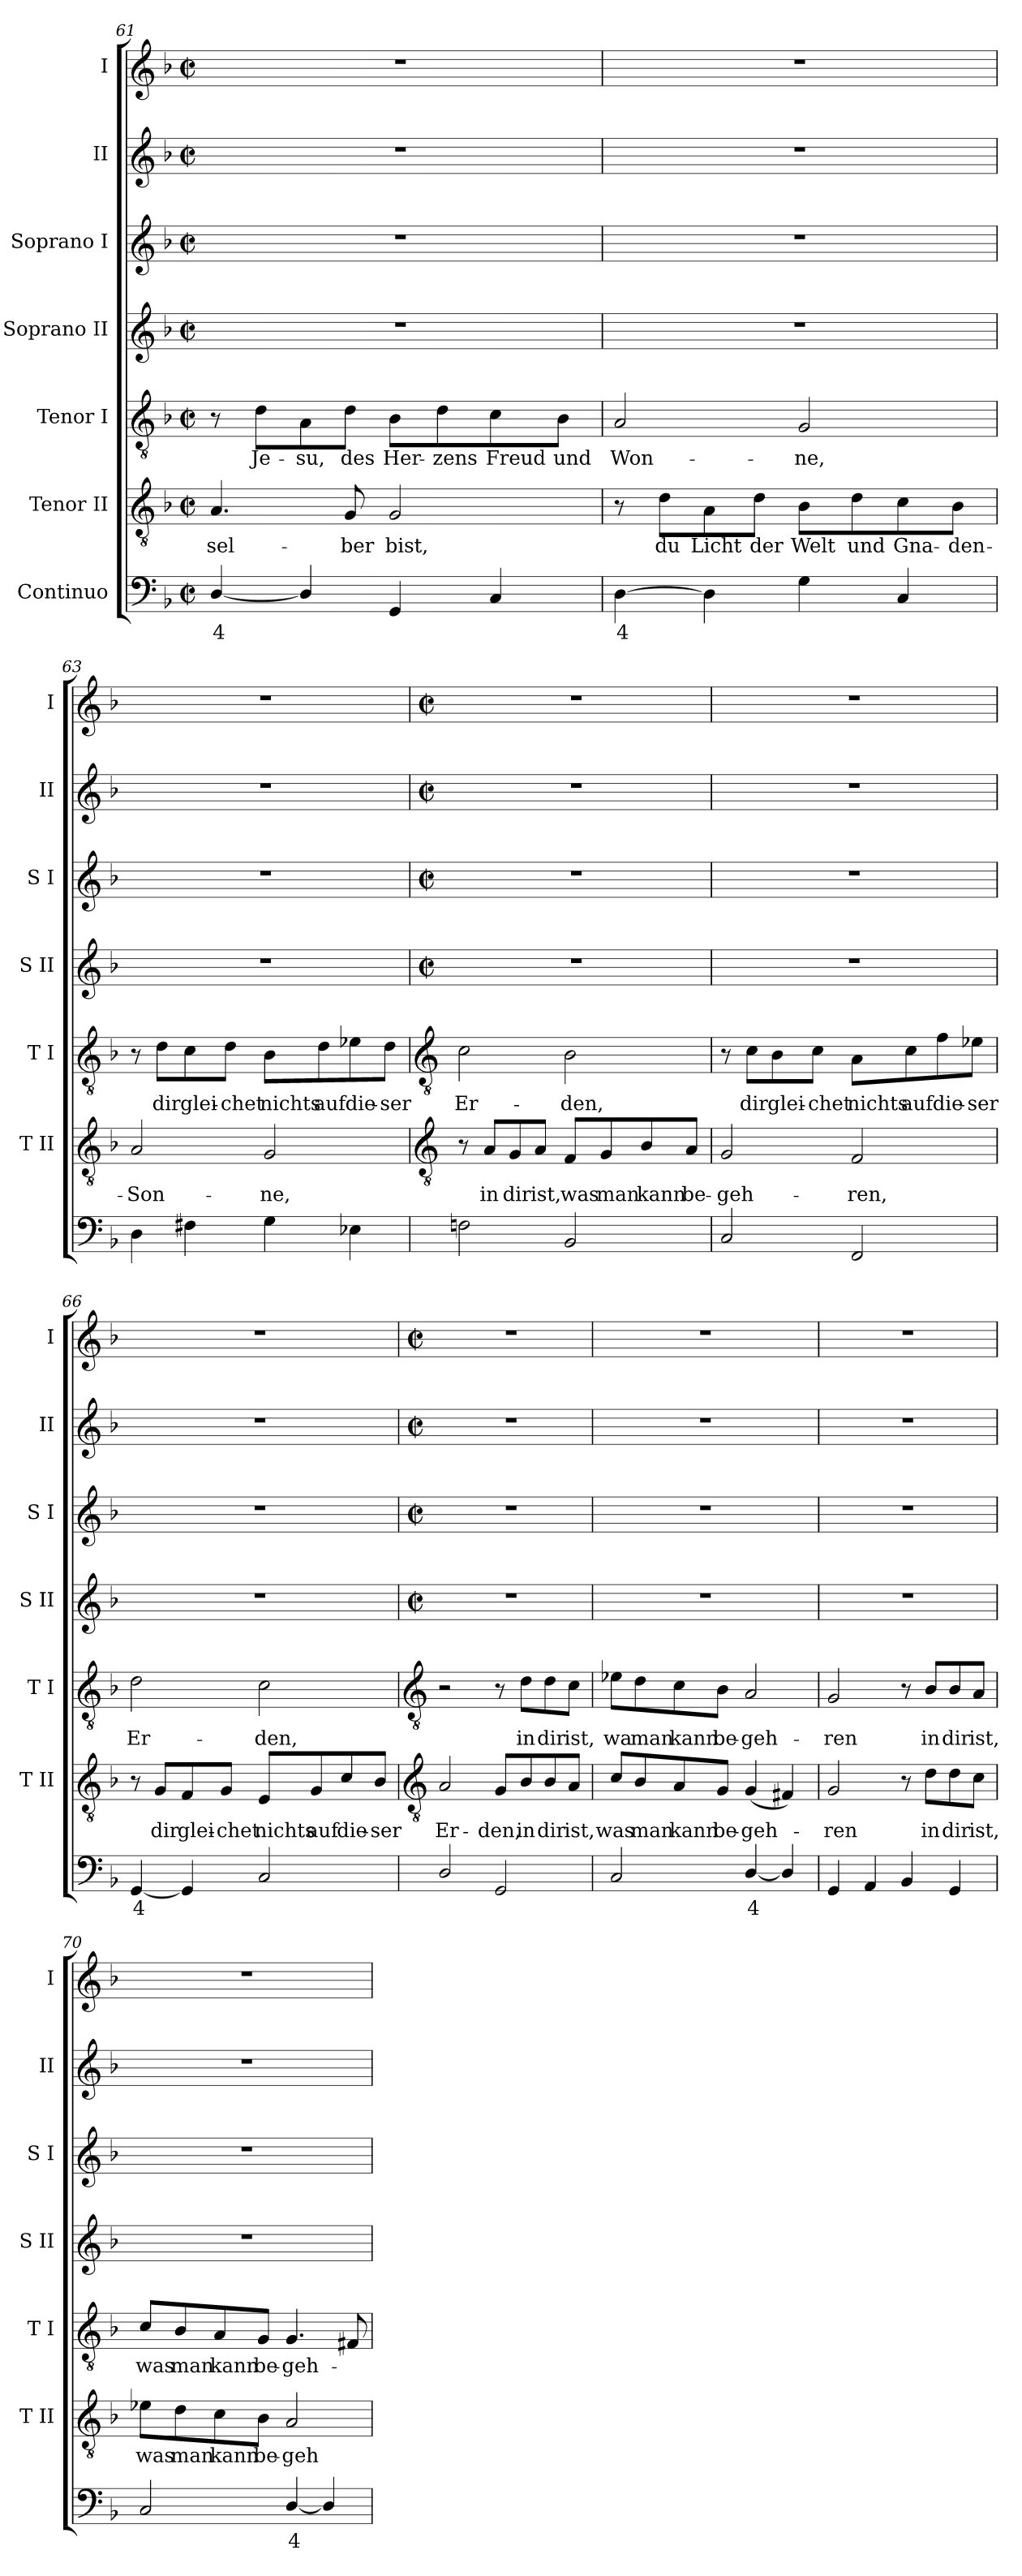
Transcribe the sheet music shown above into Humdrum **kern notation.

**kern	**text	**kern	**text	**kern	**text	**kern	**kern	**kern	**kern
*part7	*part7	*part6	*part6	*part5	*part5	*part4	*part3	*part2	*part1
*staff7	*staff7	*staff6	*staff6	*staff5	*staff5	*staff4	*staff3	*staff2	*staff1
*I"Continuo	*	*I"Tenor II	*	*I"Tenor I	*	*I"Soprano II	*I"Soprano I	*I"II	*I"I
*	*	*I'T II	*	*I'T I	*	*I'S II	*I'S I	*I'II	*I'I
!!LO:LB:g=z
*clefF4	*	*clefGv2	*	*clefGv2	*	*clefG2	*clefG2	*clefG2	*clefG2
*k[b-]	*	*k[b-]	*	*k[b-]	*	*k[b-]	*k[b-]	*k[b-]	*k[b-]
*F:	*	*F:	*	*F:	*	*F:	*F:	*F:	*F:
*M2/2	*	*M2/2	*	*M2/2	*	*M2/2	*M2/2	*M2/2	*M2/2
*met(c|)	*	*met(c|)	*	*met(c|)	*	*met(c|)	*met(c|)	*met(c|)	*met(c|)
=61	=61	=61	=61	=61	=61	=61	=61	=61	=61
!	!LO:LY:b	!	!LO:LY:b	!	!	!	!	!	!
[4D/	4	4.A	sel-	8r	.	1r	1r	1r	1r
!	!	!	!	!	!LO:LY:b	!	!	!	!
.	.	.	.	8d\L	Je-	.	.	.	.
!	!	!	!	!	!LO:LY:b	!	!	!	!
4D/]	.	.	.	8A\	-su,	.	.	.	.
!	!	!	!LO:LY:b	!	!LO:LY:b	!	!	!	!
.	.	8G	-ber	8d\J	des	.	.	.	.
!	!	!	!LO:LY:b	!	!LO:LY:b	!	!	!	!
4GG	.	2G	bist,	8B-\L	Her-	.	.	.	.
!	!	!	!	!	!LO:LY:b	!	!	!	!
.	.	.	.	8d\	-zens	.	.	.	.
!	!	!	!	!	!LO:LY:b	!	!	!	!
4C	.	.	.	8c\	Freud	.	.	.	.
!	!	!	!	!	!LO:LY:b	!	!	!	!
.	.	.	.	8B-\J	und	.	.	.	.
=62	=62	=62	=62	=62	=62	=62	=62	=62	=62
!	!LO:LY:b	!	!	!	!LO:LY:b	!	!	!	!
[4D	4	8r	.	2A	Won-	1r	1r	1r	1r
!	!	!	!LO:LY:b	!	!	!	!	!	!
.	.	8d\L	du	.	.	.	.	.	.
!	!	!	!LO:LY:b	!	!	!	!	!	!
4D]	.	8A\	Licht	.	.	.	.	.	.
!	!	!	!LO:LY:b	!	!	!	!	!	!
.	.	8d\J	der	.	.	.	.	.	.
!	!	!	!LO:LY:b	!	!LO:LY:b	!	!	!	!
4G	.	8B-\L	Welt	2G	-ne,	.	.	.	.
!	!	!	!LO:LY:b	!	!	!	!	!	!
.	.	8d\	und	.	.	.	.	.	.
!	!	!	!LO:LY:b	!	!	!	!	!	!
4C	.	8c\	Gna-	.	.	.	.	.	.
!	!	!	!LO:LY:b	!	!	!	!	!	!
.	.	8B-\J	-den-	.	.	.	.	.	.
=63	=63	=63	=63	=63	=63	=63	=63	=63	=63
!	!	!	!LO:LY:b	!	!	!	!	!	!
4D	.	2A	-Son-	8r	.	1r	1r	1r	1r
!	!	!	!	!	!LO:LY:b	!	!	!	!
.	.	.	.	8d\L	dir	.	.	.	.
!	!	!	!	!	!LO:LY:b	!	!	!	!
4F#X	.	.	.	8c\	glei-	.	.	.	.
!	!	!	!	!	!LO:LY:b	!	!	!	!
.	.	.	.	8d\J	-chet	.	.	.	.
!	!	!	!LO:LY:b	!	!LO:LY:b	!	!	!	!
4G	.	2G	-ne,	8B-\L	nichts	.	.	.	.
!	!	!	!	!	!LO:LY:b	!	!	!	!
.	.	.	.	8d\	auf	.	.	.	.
!	!	!	!	!	!LO:LY:b	!	!	!	!
4E-X	.	.	.	8e-X\	die-	.	.	.	.
!	!	!	!	!	!LO:LY:b	!	!	!	!
.	.	.	.	8d\J	-ser	.	.	.	.
!!LO:LB:g=z
=64	=64	=64	=64	=64	=64	=64	=64	=64	=64
*	*	*clefGv2	*	*clefGv2	*	*	*	*	*
*	*	*	*	*	*	*M2/2	*M2/2	*M2/2	*M2/2
*	*	*	*	*	*	*met(c|)	*met(c|)	*met(c|)	*met(c|)
!	!	!	!	!	!LO:LY:b	!	!	!	!
2Fn	.	8r	.	2c	Er-	1r	1r	1r	1r
!	!	!	!LO:LY:b	!	!	!	!	!	!
.	.	8A/L	in	.	.	.	.	.	.
!	!	!	!LO:LY:b	!	!	!	!	!	!
.	.	8G/	dir	.	.	.	.	.	.
!	!	!	!LO:LY:b	!	!	!	!	!	!
.	.	8A/J	ist,	.	.	.	.	.	.
!	!	!	!LO:LY:b	!	!LO:LY:b	!	!	!	!
2BB-	.	8F/L	was	2B-	-den,	.	.	.	.
!	!	!	!LO:LY:b	!	!	!	!	!	!
.	.	8G/	man	.	.	.	.	.	.
!	!	!	!LO:LY:b	!	!	!	!	!	!
.	.	8B-/	kann	.	.	.	.	.	.
!	!	!	!LO:LY:b	!	!	!	!	!	!
.	.	8A/J	be-	.	.	.	.	.	.
=65	=65	=65	=65	=65	=65	=65	=65	=65	=65
!	!	!	!LO:LY:b	!	!	!	!	!	!
2C	.	2G	-geh-	8r	.	1r	1r	1r	1r
!	!	!	!	!	!LO:LY:b	!	!	!	!
.	.	.	.	8c\L	dir	.	.	.	.
!	!	!	!	!	!LO:LY:b	!	!	!	!
.	.	.	.	8B-\	glei-	.	.	.	.
!	!	!	!	!	!LO:LY:b	!	!	!	!
.	.	.	.	8c\J	-chet	.	.	.	.
!	!	!	!LO:LY:b	!	!LO:LY:b	!	!	!	!
2FF	.	2F	-ren,	8A\L	nichts	.	.	.	.
!	!	!	!	!	!LO:LY:b	!	!	!	!
.	.	.	.	8c\	auf	.	.	.	.
!	!	!	!	!	!LO:LY:b	!	!	!	!
.	.	.	.	8f\	die-	.	.	.	.
!	!	!	!	!	!LO:LY:b	!	!	!	!
.	.	.	.	8e-X\J	-ser	.	.	.	.
=66	=66	=66	=66	=66	=66	=66	=66	=66	=66
!	!LO:LY:b	!	!	!	!LO:LY:b	!	!	!	!
[4GG	4	8r	.	2d	Er-	1r	1r	1r	1r
!	!	!	!LO:LY:b	!	!	!	!	!	!
.	.	8G/L	dir	.	.	.	.	.	.
!	!	!	!LO:LY:b	!	!	!	!	!	!
4GG]	.	8F/	glei-	.	.	.	.	.	.
!	!	!	!LO:LY:b	!	!	!	!	!	!
.	.	8G/J	-chet	.	.	.	.	.	.
!	!	!	!LO:LY:b	!	!LO:LY:b	!	!	!	!
2C	.	8E/L	nichts	2c	-den,	.	.	.	.
!	!	!	!LO:LY:b	!	!	!	!	!	!
.	.	8G/	auf	.	.	.	.	.	.
!	!	!	!LO:LY:b	!	!	!	!	!	!
.	.	8c/	die-	.	.	.	.	.	.
!	!	!	!LO:LY:b	!	!	!	!	!	!
.	.	8B-/J	-ser	.	.	.	.	.	.
!!LO:LB:g=z
=67	=67	=67	=67	=67	=67	=67	=67	=67	=67
*	*	*clefGv2	*	*clefGv2	*	*	*	*	*
*	*	*	*	*	*	*M2/2	*M2/2	*M2/2	*M2/2
*	*	*	*	*	*	*met(c|)	*met(c|)	*met(c|)	*met(c|)
!	!	!	!LO:LY:b	!	!	!	!	!	!
2D/	.	2A	Er-	2r	.	1r	1r	1r	1r
!	!	!	!LO:LY:b	!	!	!	!	!	!
2GG	.	8G/L	-den,	8r	.	.	.	.	.
!	!	!	!LO:LY:b	!	!LO:LY:b	!	!	!	!
.	.	8B-/	in	8d\L	in	.	.	.	.
!	!	!	!LO:LY:b	!	!LO:LY:b	!	!	!	!
.	.	8B-/	dir	8d\	dir	.	.	.	.
!	!	!	!LO:LY:b	!	!LO:LY:b	!	!	!	!
.	.	8A/J	ist,	8c\J	ist,	.	.	.	.
=68	=68	=68	=68	=68	=68	=68	=68	=68	=68
!	!	!	!LO:LY:b	!	!LO:LY:b	!	!	!	!
2C	.	8c/L	was	8e-X\L	wa	1r	1r	1r	1r
!	!	!	!LO:LY:b	!	!LO:LY:b	!	!	!	!
.	.	8B-/	man	8d\	man	.	.	.	.
!	!	!	!LO:LY:b	!	!LO:LY:b	!	!	!	!
.	.	8A/	kann	8c\	kann	.	.	.	.
!	!	!	!LO:LY:b	!	!LO:LY:b	!	!	!	!
.	.	8G/J	be-	8B-\J	be-	.	.	.	.
!	!LO:LY:b	!	!LO:LY:b	!	!LO:LY:b	!	!	!	!
[4D/	4	(<4G	-geh-	2A	-geh-	.	.	.	.
4D/]	.	4F#X)	.	.	.	.	.	.	.
=69	=69	=69	=69	=69	=69	=69	=69	=69	=69
!	!	!	!LO:LY:b	!	!LO:LY:b	!	!	!	!
4GG	.	2G	ren	2G	-ren	1r	1r	1r	1r
4AA	.	.	.	.	.	.	.	.	.
4BB-	.	8r	.	8r	.	.	.	.	.
!	!	!	!LO:LY:b	!	!LO:LY:b	!	!	!	!
.	.	8d\L	in	8B-/L	in	.	.	.	.
!	!	!	!LO:LY:b	!	!LO:LY:b	!	!	!	!
4GG	.	8d\	dir	8B-/	dir	.	.	.	.
!	!	!	!LO:LY:b	!	!LO:LY:b	!	!	!	!
.	.	8c\J	ist,	8A/J	ist,	.	.	.	.
=70	=70	=70	=70	=70	=70	=70	=70	=70	=70
!	!	!	!LO:LY:b	!	!LO:LY:b	!	!	!	!
2C	.	8e-X\L	was	8c/L	was	1r	1r	1r	1r
!	!	!	!LO:LY:b	!	!LO:LY:b	!	!	!	!
.	.	8d\	man	8B-/	man	.	.	.	.
!	!	!	!LO:LY:b	!	!LO:LY:b	!	!	!	!
.	.	8c\	kann	8A/	kann	.	.	.	.
!	!	!	!LO:LY:b	!	!LO:LY:b	!	!	!	!
.	.	8B-\J	be-	8G/J	be-	.	.	.	.
!	!LO:LY:b	!	!LO:LY:b	!	!LO:LY:b	!	!	!	!
[4D/	4	2A	-geh-	4.G	-geh-	.	.	.	.
4D/]	.	.	.	.	.	.	.	.	.
.	.	.	.	8F#X	.	.	.	.	.
=	=	=	=	=	=	=	=	=	=
*-	*-	*-	*-	*-	*-	*-	*-	*-	*-
